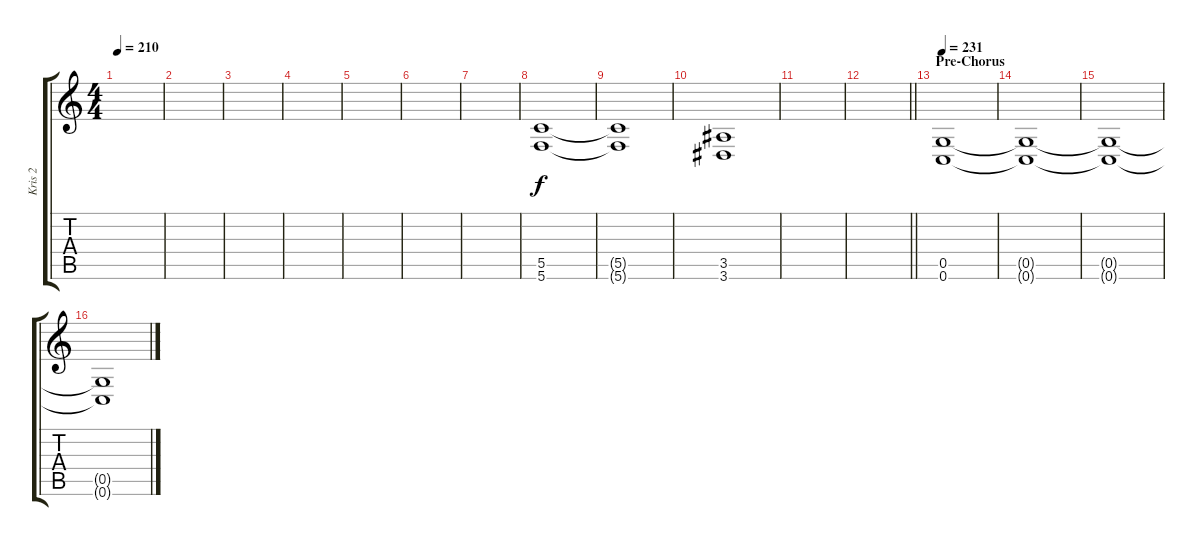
\track ("Kris 2" "Kris 2") {instrument distortionguitar}
\staff {score tabs}
\tuning (D4 A3 F3 C3 G2 C2) {hide}
\ts (4 4)
\tempo 210
\clef g2
\ks c
|
|
|
|
|
|
|
(5.5 5.6).1 |
(5.5{t} 5.6{t}).1 |
(3.5 3.6).1 |
|
\barLineRight lightlight
|
\section ("" "Pre-Chorus")
\tempo 231
(0.5 0.6).1 |
(0.5{t} 0.6{t}).1 |
(0.5{t} 0.6{t}).1 |
(0.5{t} 0.6{t}).1
